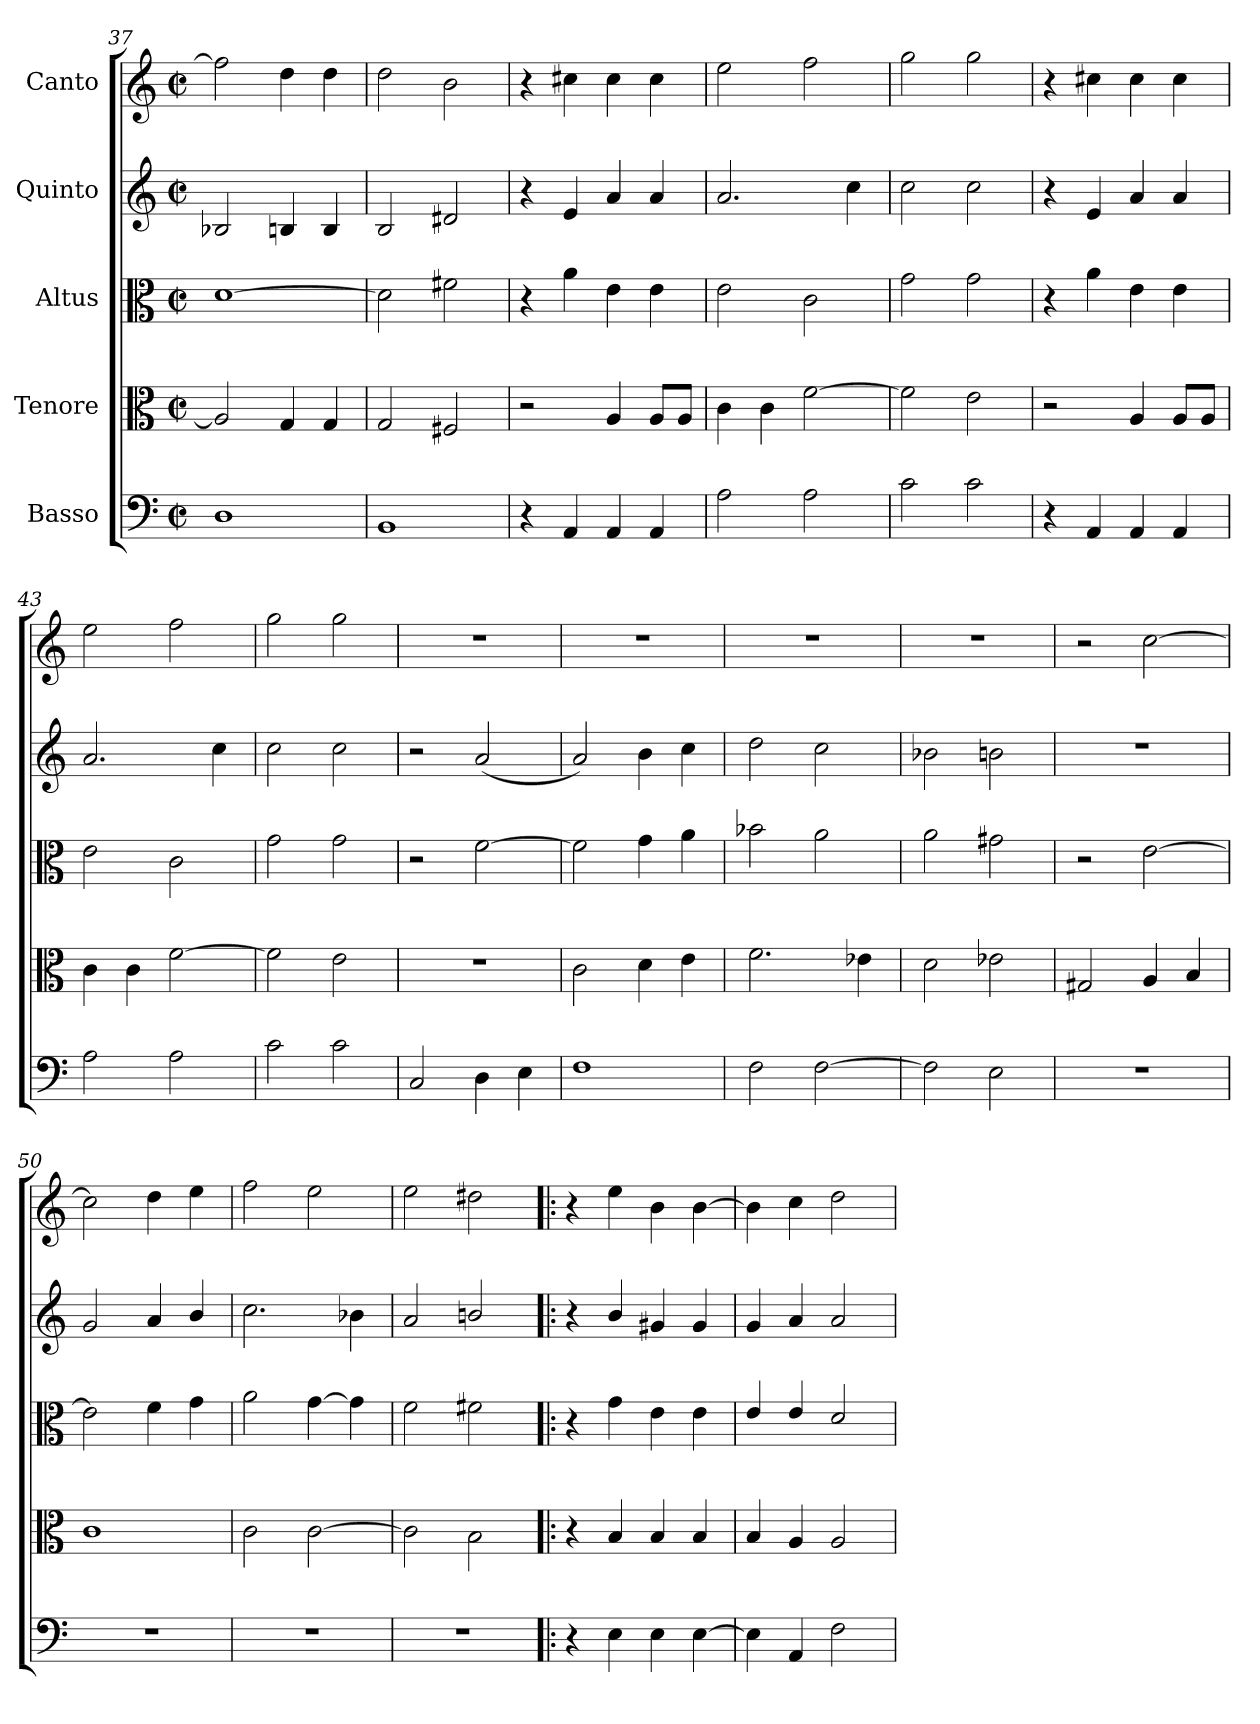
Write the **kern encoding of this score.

**kern	**kern	**kern	**kern	**kern
*part5	*part4	*part3	*part2	*part1
*staff5	*staff4	*staff3	*staff2	*staff1
*I"Basso	*I"Tenore	*I"Altus	*I"Quinto	*I"Canto
*clefF4	*clefC3	*clefC3	*clefG2	*clefG2
*k[]	*k[]	*k[]	*k[]	*k[]
*M2/2	*M2/2	*M2/2	*M2/2	*M2/2
*met(c|)	*met(c|)	*met(c|)	*met(c|)	*met(c|)
=37	=37	=37	=37	=37
1D	2A/]	[1d	2B-X/	2ff\]
.	4G/	.	4Bn/	4dd\
.	4G/	.	4B/	4dd\
=38	=38	=38	=38	=38
1BB	2G/	2d\]	2B/	2dd\
.	2F#X/	2f#X\	2d#X/	2b\
=39	=39	=39	=39	=39
4r	2r	4r	4r	4r
4AA/	.	4a\	4e/	4cc#X\
4AA/	4A/	4e\	4a/	4cc#\
4AA/	8A/L	4e\	4a/	4cc#\
.	8A/J	.	.	.
=40	=40	=40	=40	=40
2A\	4c\	2e\	2.a/	2ee\
.	4c\	.	.	.
2A\	[2f\	2c\	.	2ff\
.	.	.	4cc\	.
=41	=41	=41	=41	=41
2c\	2f\]	2g\	2cc\	2gg\
2c\	2e\	2g\	2cc\	2gg\
!!LO:LB:g=z
=42	=42	=42	=42	=42
4r	2r	4r	4r	4r
4AA/	.	4a\	4e/	4cc#X\
4AA/	4A/	4e\	4a/	4cc#\
4AA/	8A/L	4e\	4a/	4cc#\
.	8A/J	.	.	.
=43	=43	=43	=43	=43
2A\	4c\	2e\	2.a/	2ee\
.	4c\	.	.	.
2A\	[2f\	2c\	.	2ff\
.	.	.	4cc\	.
=44	=44	=44	=44	=44
2c\	2f\]	2g\	2cc\	2gg\
2c\	2e\	2g\	2cc\	2gg\
=45	=45	=45	=45	=45
2C/	1r	2r	2r	1r
4D\	.	[2f\	(2a/	.
4E\	.	.	.	.
=46	=46	=46	=46	=46
1F	2c\	2f\]	2a/)	1r
.	4d\	4g\	4b\	.
.	4e\	4a\	4cc\	.
=47	=47	=47	=47	=47
2F\	2.f\	2b-X\	2dd\	1r
[2F\	.	2a\	2cc\	.
.	4e-X\	.	.	.
=48	=48	=48	=48	=48
2F\]	2d\	2a\	2b-X\	1r
2E\	2e-X\	2g#X\	2bn\	.
=49	=49	=49	=49	=49
1r	2G#X/	2r	1r	2r
.	4A/	[2e\	.	[2cc\
.	4B/	.	.	.
=50	=50	=50	=50	=50
1r	1c	2e\]	2g/	2cc\]
.	.	4f\	4a/	4dd\
.	.	4g\	4b/	4ee\
=51	=51	=51	=51	=51
1r	2c\	2a\	2.cc\	2ff\
.	[2c\	[4g\	.	2ee\
.	.	4g\]	4b-X\	.
=52	=52	=52	=52	=52
1r	2c\]	2f\	2a/	2ee\
.	2B\	2f#X\	2bn/	2dd#X\
!!LO:PB:g=z
=53!|:	=53!|:	=53!|:	=53!|:	=53!|:
4r	4r	4r	4r	4r
4E\	4B/	4g\	4b/	4ee\
4E\	4B/	4e\	4g#X/	4b\
[4E\	4B/	4e\	4g#/	[4b\
=54	=54	=54	=54	=54
4E\]	4B/	4e/	4g/	4b\]
4AA/	4A/	4e/	4a/	4cc\
2F\	2A/	2d/	2a/	2dd\
=	=	=	=	=
*-	*-	*-	*-	*-
